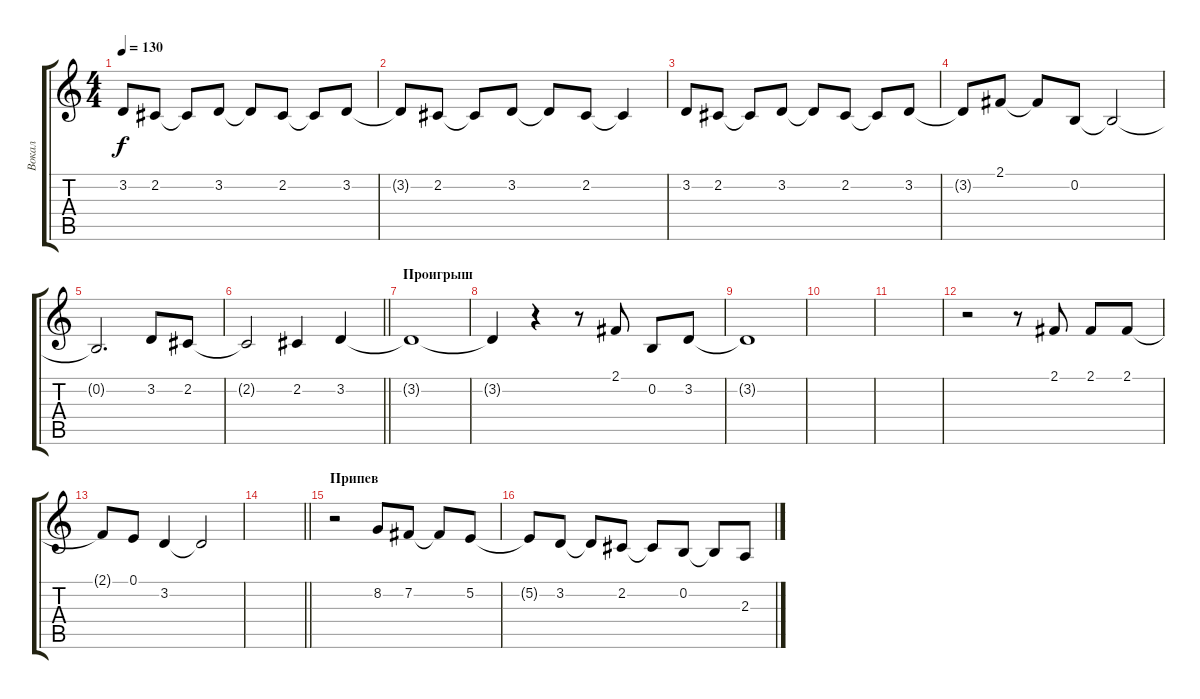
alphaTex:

\track ("Вокал" "Вокал") {instrument sopranosax}
\staff {score tabs}
\tuning (E4 B3 G3 D3 A2 E2) {hide}
\ts (4 4)
\tempo 130
\clef g2
\ks c
3.2.8{dy f} 2.2.8 2.2{t}.8 3.2.8 3.2{t}.8 2.2.8 2.2{t}.8 3.2.8 |
3.2{t}.8 2.2.8 2.2{t}.8 3.2.8 3.2{t}.8 2.2.8 2.2{t}.4 |
3.2.8 2.2.8 2.2{t}.8 3.2.8 3.2{t}.8 2.2.8 2.2{t}.8 3.2.8 |
3.2{t}.8 2.1.8 2.1{t}.8 0.2.8 0.2{t}.2 |
0.2{t}.2{d} 3.2.8 2.2.8 |
\barLineRight lightlight
2.2{t}.2 2.2.4 3.2.4 |
\section ("" "Проигрыш")
3.2{t}.1 |
3.2{t}.4 r.4 r.8 2.1.8 0.2.8 3.2.8 |
3.2{t}.1 |
|
|
r.2 r.8 2.1.8 2.1.8 2.1.8 |
2.1{t}.8 0.1.8 3.2.4 3.2{t}.2 |
\barLineRight lightlight
|
\section ("" "Припев")
r.2 8.2.8 7.2.8 7.2{t}.8 5.2.8 |
5.2{t}.8 3.2.8 3.2{t}.8 2.2.8 2.2{t}.8 0.2.8 0.2{t}.8 2.3.8
